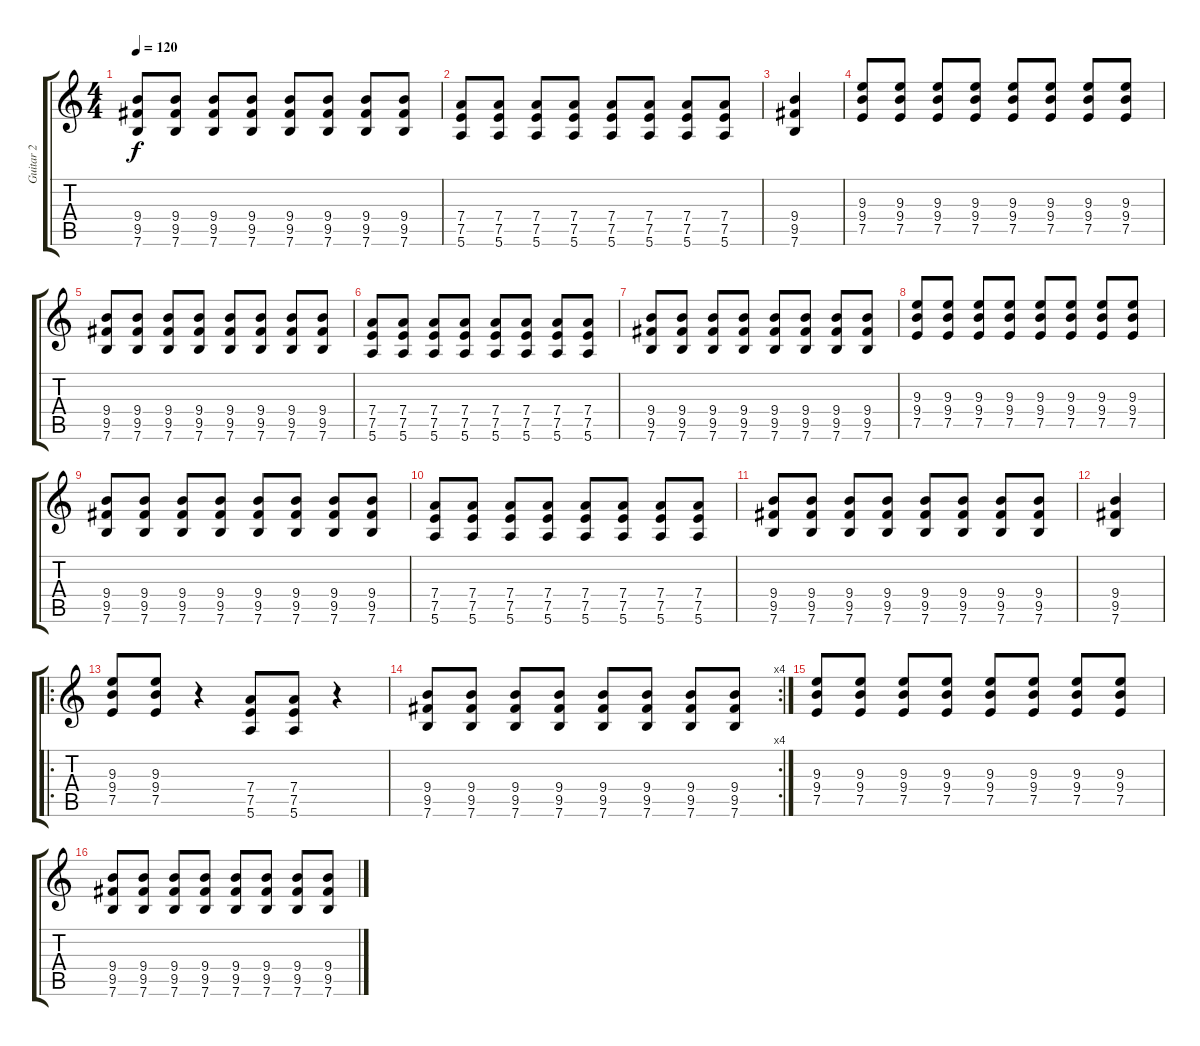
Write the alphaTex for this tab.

\track ("Guitar 2" "Guitar 2") {instrument overdrivenguitar}
\staff {score tabs}
\tuning (E4 B3 G3 D3 A2 E2) {hide}
\ts (4 4)
\tempo 120
\clef g2
\ks c
(9.4 9.5 7.6).8{dy f} (9.4 9.5 7.6).8 (9.4 9.5 7.6).8 (9.4 9.5 7.6).8 (9.4 9.5 7.6).8 (9.4 9.5 7.6).8 (9.4 9.5 7.6).8 (9.4 9.5 7.6).8 |
(7.4 7.5 5.6).8 (7.4 7.5 5.6).8 (7.4 7.5 5.6).8 (7.4 7.5 5.6).8 (7.4 7.5 5.6).8 (7.4 7.5 5.6).8 (7.4 7.5 5.6).8 (7.4 7.5 5.6).8 |
(9.4 9.5 7.6).4 |
(9.3 9.4 7.5).8 (9.3 9.4 7.5).8 (9.3 9.4 7.5).8 (9.3 9.4 7.5).8 (9.3 9.4 7.5).8 (9.3 9.4 7.5).8 (9.3 9.4 7.5).8 (9.3 9.4 7.5).8 |
(9.4 9.5 7.6).8 (9.4 9.5 7.6).8 (9.4 9.5 7.6).8 (9.4 9.5 7.6).8 (9.4 9.5 7.6).8 (9.4 9.5 7.6).8 (9.4 9.5 7.6).8 (9.4 9.5 7.6).8 |
(7.4 7.5 5.6).8 (7.4 7.5 5.6).8 (7.4 7.5 5.6).8 (7.4 7.5 5.6).8 (7.4 7.5 5.6).8 (7.4 7.5 5.6).8 (7.4 7.5 5.6).8 (7.4 7.5 5.6).8 |
(9.4 9.5 7.6).8 (9.4 9.5 7.6).8 (9.4 9.5 7.6).8 (9.4 9.5 7.6).8 (9.4 9.5 7.6).8 (9.4 9.5 7.6).8 (9.4 9.5 7.6).8 (9.4 9.5 7.6).8 |
(9.3 9.4 7.5).8 (9.3 9.4 7.5).8 (9.3 9.4 7.5).8 (9.3 9.4 7.5).8 (9.3 9.4 7.5).8 (9.3 9.4 7.5).8 (9.3 9.4 7.5).8 (9.3 9.4 7.5).8 |
(9.4 9.5 7.6).8 (9.4 9.5 7.6).8 (9.4 9.5 7.6).8 (9.4 9.5 7.6).8 (9.4 9.5 7.6).8 (9.4 9.5 7.6).8 (9.4 9.5 7.6).8 (9.4 9.5 7.6).8 |
(7.4 7.5 5.6).8 (7.4 7.5 5.6).8 (7.4 7.5 5.6).8 (7.4 7.5 5.6).8 (7.4 7.5 5.6).8 (7.4 7.5 5.6).8 (7.4 7.5 5.6).8 (7.4 7.5 5.6).8 |
(9.4 9.5 7.6).8 (9.4 9.5 7.6).8 (9.4 9.5 7.6).8 (9.4 9.5 7.6).8 (9.4 9.5 7.6).8 (9.4 9.5 7.6).8 (9.4 9.5 7.6).8 (9.4 9.5 7.6).8 |
(9.4 9.5 7.6).4 |
\ro
(9.3 9.4 7.5).8 (9.3 9.4 7.5).8 r.4 (7.4 7.5 5.6).8 (7.4 7.5 5.6).8 r.4 |
\rc 4
(9.4 9.5 7.6).8 (9.4 9.5 7.6).8 (9.4 9.5 7.6).8 (9.4 9.5 7.6).8 (9.4 9.5 7.6).8 (9.4 9.5 7.6).8 (9.4 9.5 7.6).8 (9.4 9.5 7.6).8 |
(9.3 9.4 7.5).8 (9.3 9.4 7.5).8 (9.3 9.4 7.5).8 (9.3 9.4 7.5).8 (9.3 9.4 7.5).8 (9.3 9.4 7.5).8 (9.3 9.4 7.5).8 (9.3 9.4 7.5).8 |
(9.4 9.5 7.6).8 (9.4 9.5 7.6).8 (9.4 9.5 7.6).8 (9.4 9.5 7.6).8 (9.4 9.5 7.6).8 (9.4 9.5 7.6).8 (9.4 9.5 7.6).8 (9.4 9.5 7.6).8
